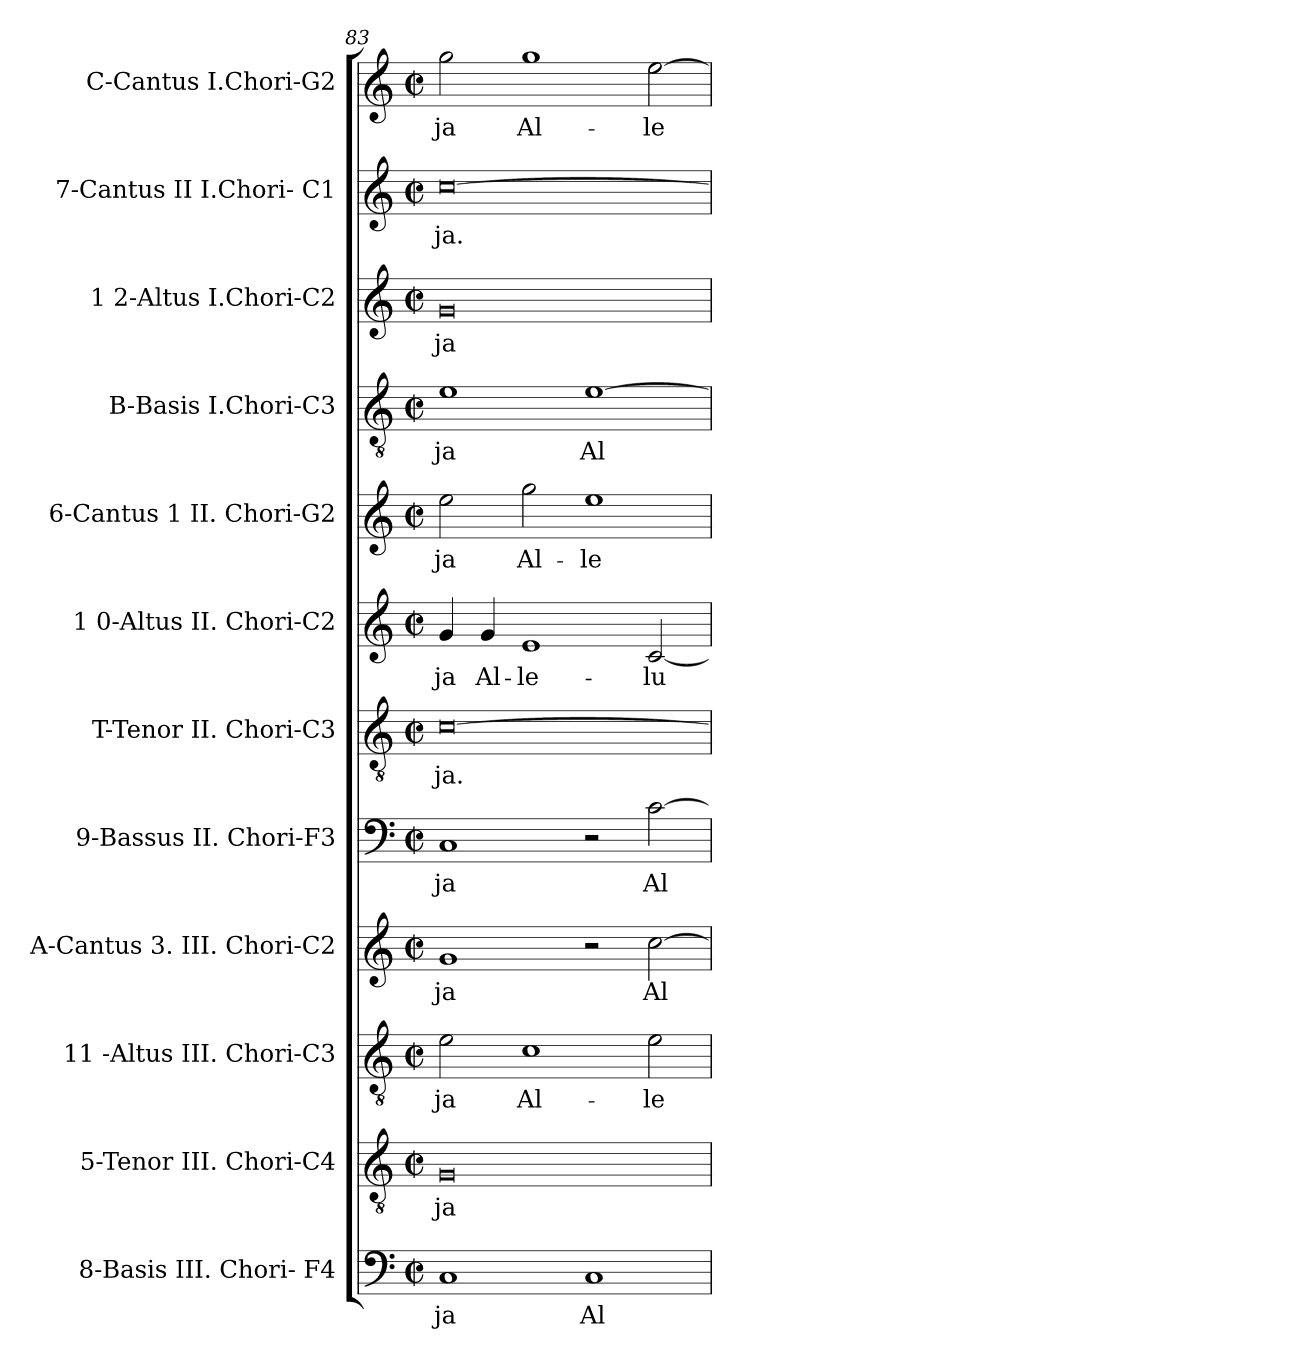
**kern	**text	**kern	**text	**kern	**text	**kern	**text	**kern	**text	**kern	**text	**kern	**text	**kern	**text	**kern	**text	**kern	**text	**kern	**text	**kern	**text
*part12	*part12	*part11	*part11	*part10	*part10	*part9	*part9	*part8	*part8	*part7	*part7	*part6	*part6	*part5	*part5	*part4	*part4	*part3	*part3	*part2	*part2	*part1	*part1
*staff12	*staff12	*staff11	*staff11	*staff10	*staff10	*staff9	*staff9	*staff8	*staff8	*staff7	*staff7	*staff6	*staff6	*staff5	*staff5	*staff4	*staff4	*staff3	*staff3	*staff2	*staff2	*staff1	*staff1
*I"8-Basis  III. Chori- F4	*	*I"5-Tenor  III. Chori-C4	*	*I"11 -Altus  III. Chori-C3	*	*I"A-Cantus 3.  III. Chori-C2	*	*I"9-Bassus  II. Chori-F3	*	*I"T-Tenor  II. Chori-C3	*	*I"1 0-Altus  II. Chori-C2	*	*I"6-Cantus 1  II. Chori-G2	*	*I"B-Basis  I.Chori-C3	*	*I"1 2-Altus  I.Chori-C2	*	*I"7-Cantus II  I.Chori- C1	*	*I"C-Cantus  I.Chori-G2	*
*	*	*	*	*	*	*I'A	*	*	*	*I'T	*	*	*	*	*	*I'B	*	*	*	*	*	*I'C	*
*clefF4	*	*clefGv2	*	*clefGv2	*	*clefG2	*	*clefF4	*	*clefGv2	*	*clefG2	*	*clefG2	*	*clefGv2	*	*clefG2	*	*clefG2	*	*clefG2	*
*k[]	*	*k[]	*	*k[]	*	*k[]	*	*k[]	*	*k[]	*	*k[]	*	*k[]	*	*k[]	*	*k[]	*	*k[]	*	*k[]	*
*C:	*	*C:	*	*C:	*	*C:	*	*C:	*	*C:	*	*C:	*	*C:	*	*C:	*	*C:	*	*C:	*	*C:	*
*M2/2	*	*M2/2	*	*M2/2	*	*M2/2	*	*M2/2	*	*M2/2	*	*M2/2	*	*M2/2	*	*M2/2	*	*M2/2	*	*M2/2	*	*M2/2	*
*met(c|)	*	*met(c|)	*	*met(c|)	*	*met(c|)	*	*met(c|)	*	*met(c|)	*	*met(c|)	*	*met(c|)	*	*met(c|)	*	*met(c|)	*	*met(c|)	*	*met(c|)	*
=83	=83	=83	=83	=83	=83	=83	=83	=83	=83	=83	=83	=83	=83	=83	=83	=83	=83	=83	=83	=83	=83	=83	=83
!	!LO:LY:b:cj	!	!LO:LY:b:cj	!	!LO:LY:b:cj	!	!LO:LY:b:cj	!	!LO:LY:b:cj	!	!LO:LY:b:cj	!	!LO:LY:b:cj	!	!LO:LY:b:cj	!	!LO:LY:b:cj	!	!LO:LY:b:cj	!	!LO:LY:b:cj	!	!LO:LY:b:cj
1C	-ja	0G	-ja	2e\	-ja	1g	-ja	1C	-ja	[>0c	-ja.	4g/	-ja	2ee\	-ja	1e	-ja	0g	-ja	[>0cc	-ja.	2gg\	-ja
!	!	!	!	!	!	!	!	!	!	!	!	!	!LO:LY:b:cj	!	!	!	!	!	!	!	!	!	!
.	.	.	.	.	.	.	.	.	.	.	.	4g/	Al-	.	.	.	.	.	.	.	.	.	.
!	!	!	!	!	!LO:LY:b:cj	!	!	!	!	!	!	!	!LO:LY:b:cj	!	!LO:LY:b:cj	!	!	!	!	!	!	!	!LO:LY:b:cj
.	.	.	.	1c	Al-	.	.	.	.	.	.	1e	-le-	2gg\	Al-	.	.	.	.	.	.	1gg	Al-
!	!LO:LY:b:cj	!	!	!	!	!	!	!	!	!	!	!	!	!	!LO:LY:b:cj	!	!LO:LY:b:cj	!	!	!	!	!	!
1C	Al-	.	.	.	.	2r	.	2r	.	.	.	.	.	1ee	-le-	[>1e	Al-	.	.	.	.	.	.
!	!	!	!	!	!LO:LY:b:cj	!	!LO:LY:b:cj	!	!LO:LY:b:cj	!	!	!	!LO:LY:b:cj	!	!	!	!	!	!	!	!	!	!LO:LY:b:cj
.	.	.	.	2e\	-le-	[>2cc\	Al-	[>2c\	Al-	.	.	[<2c/	-lu-	.	.	.	.	.	.	.	.	[>2ee\	-le-
=	=	=	=	=	=	=	=	=	=	=	=	=	=	=	=	=	=	=	=	=	=	=	=
*-	*-	*-	*-	*-	*-	*-	*-	*-	*-	*-	*-	*-	*-	*-	*-	*-	*-	*-	*-	*-	*-	*-	*-
